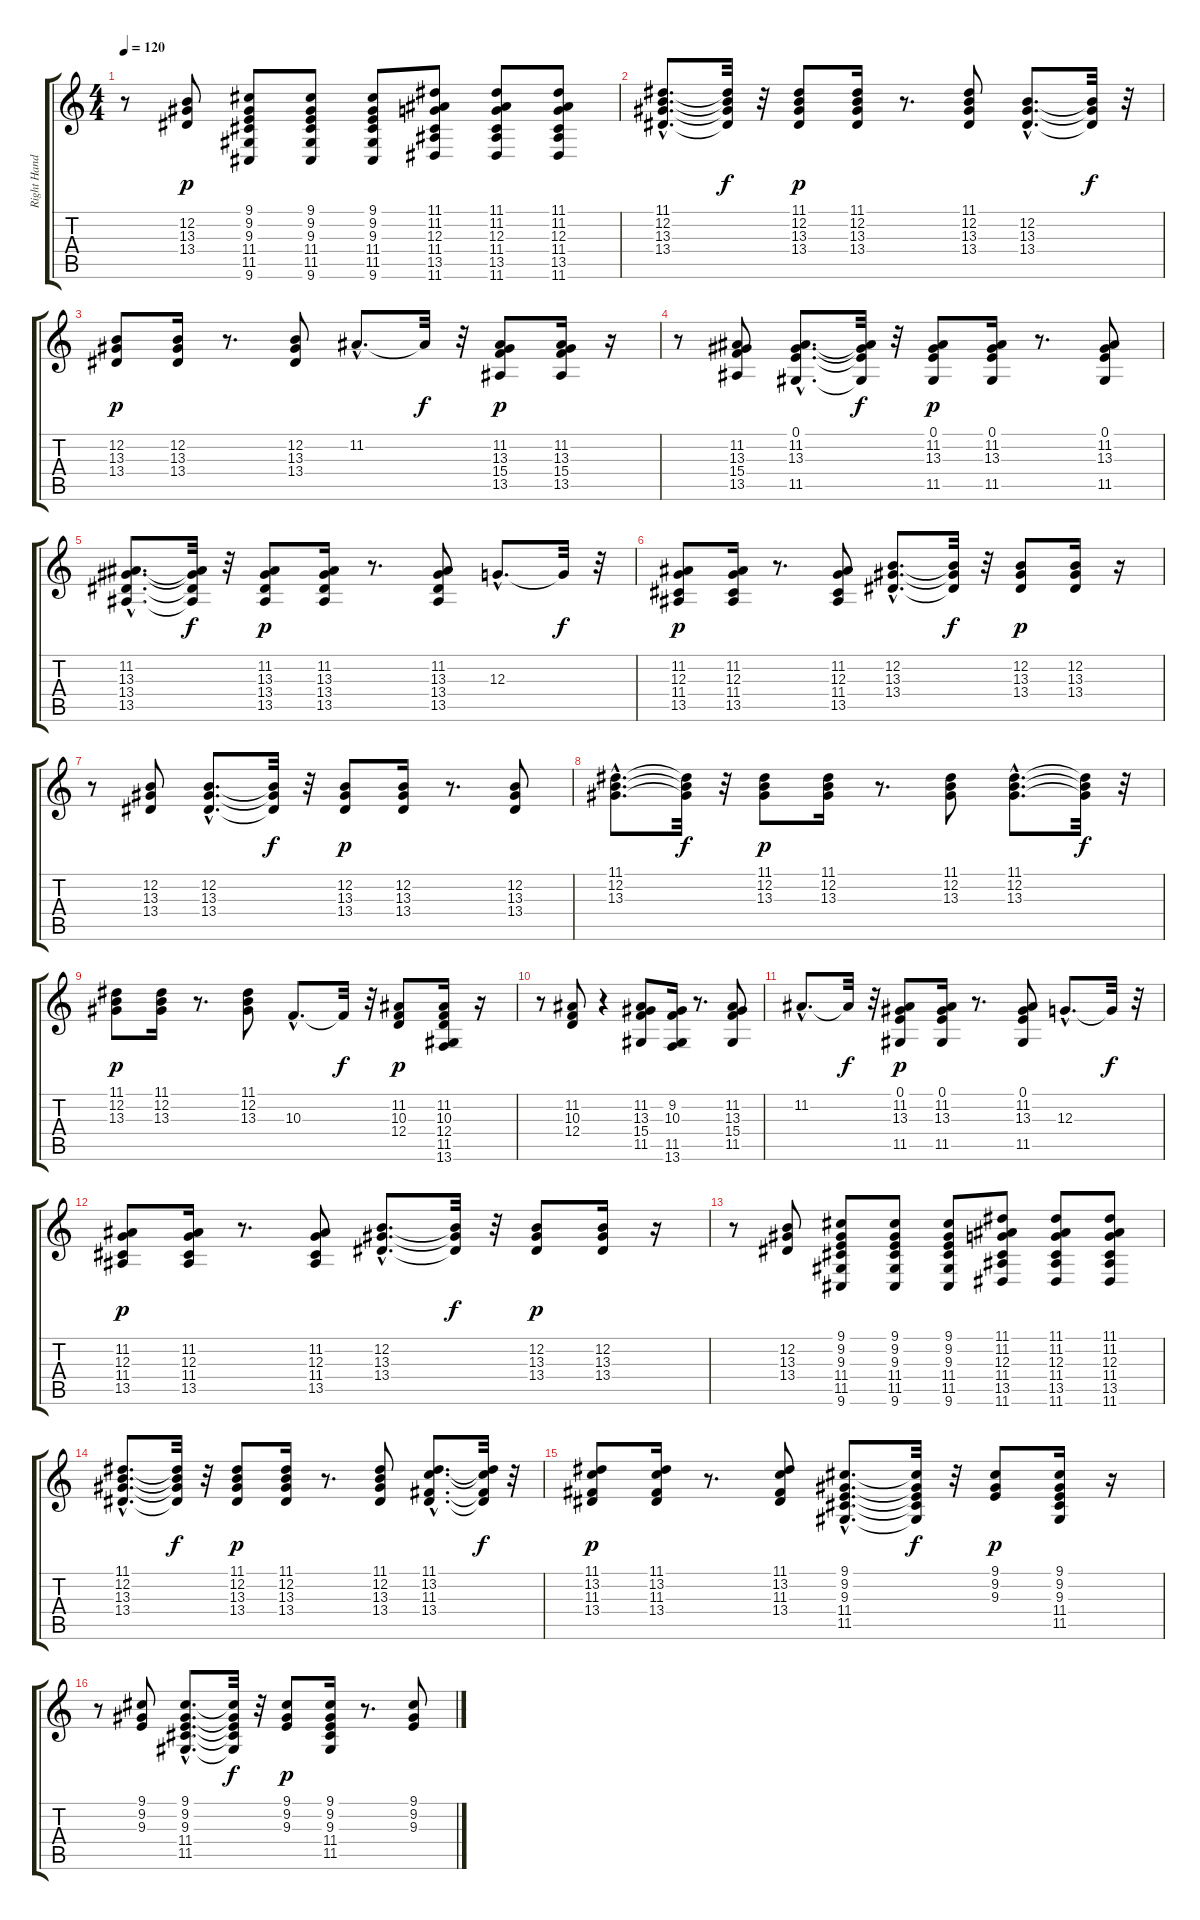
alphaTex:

\track ("Right Hand" "Right Hand") {instrument acousticgrandpiano}
\staff {score tabs}
\tuning (E4 B3 G3 D3 A2 E2) {hide}
\ts (4 4)
\tempo 120
\clef g2
\ks c
r.8{dy p} (12.2 13.3 13.4).8 (9.1 9.2 9.3 11.4 11.5 9.6).8 (9.1 9.2 9.3 11.4 11.5 9.6).8 (9.1 9.2 9.3 11.4 11.5 9.6).8 (11.1 11.2 12.3 11.4 13.5 11.6).8 (11.1 11.2 12.3 11.4 13.5 11.6).8 (11.1 11.2 12.3 11.4 13.5 11.6).8 |
(11.1{hac} 12.2{hac} 13.3{hac} 13.4{hac}).8{d} (11.1{t} 12.2{t} 13.3{t} 13.4{t}).32{dy f} r.32 (11.1 12.2 13.3 13.4).8{dy p} (11.1 12.2 13.3 13.4).16 r.8{d} (11.1 12.2 13.3 13.4).8 (12.2{hac} 13.3{hac} 13.4{hac}).8{d} (12.2{t} 13.3{t} 13.4{t}).32{dy f} r.32 |
(12.2 13.3 13.4).8{dy p} (12.2 13.3 13.4).16 r.8{d} (12.2 13.3 13.4).8 11.2{hac}.8{d} 11.2{t}.32{dy f} r.32 (11.2 13.3 15.4 13.5).8{dy p} (11.2 13.3 15.4 13.5).16 r.16 |
r.8 (11.2 13.3 15.4 13.5).8 (0.1{hac} 11.2{hac} 13.3{hac} 11.5{hac}).8{d} (0.1{t} 11.2{t} 13.3{t} 11.5{t}).32{dy f} r.32 (0.1 11.2 13.3 11.5).8{dy p} (0.1 11.2 13.3 11.5).16 r.8{d} (0.1 11.2 13.3 11.5).8 |
(11.2{hac} 13.3{hac} 13.4{hac} 13.5{hac}).8{d} (11.2{t} 13.3{t} 13.4{t} 13.5{t}).32{dy f} r.32 (11.2 13.3 13.4 13.5).8{dy p} (11.2 13.3 13.4 13.5).16 r.8{d} (11.2 13.3 13.4 13.5).8 12.3{hac}.8{d} 12.3{t}.32{dy f} r.32 |
(11.2 12.3 11.4 13.5).8{dy p} (11.2 12.3 11.4 13.5).16 r.8{d} (11.2 12.3 11.4 13.5).8 (12.2{hac} 13.3{hac} 13.4{hac}).8{d} (12.2{t} 13.3{t} 13.4{t}).32{dy f} r.32 (12.2 13.3 13.4).8{dy p} (12.2 13.3 13.4).16 r.16 |
r.8 (12.2 13.3 13.4).8 (12.2{hac} 13.3{hac} 13.4{hac}).8{d} (12.2{t} 13.3{t} 13.4{t}).32{dy f} r.32 (12.2 13.3 13.4).8{dy p} (12.2 13.3 13.4).16 r.8{d} (12.2 13.3 13.4).8 |
(11.1{hac} 12.2{hac} 13.3{hac}).8{d} (11.1{t} 12.2{t} 13.3{t}).32{dy f} r.32 (11.1 12.2 13.3).8{dy p} (11.1 12.2 13.3).16 r.8{d} (11.1 12.2 13.3).8 (11.1{hac} 12.2{hac} 13.3{hac}).8{d} (11.1{t} 12.2{t} 13.3{t}).32{dy f} r.32 |
(11.1 12.2 13.3).8{dy p} (11.1 12.2 13.3).16 r.8{d} (11.1 12.2 13.3).8 10.3{hac}.8{d} 10.3{t}.32{dy f} r.32 (11.2 10.3 12.4).8{dy p} (11.2 10.3 12.4 11.5 13.6).16 r.16 |
r.8 (11.2 10.3 12.4).8 r.4 (11.2 13.3 15.4 11.5).8 (9.2 10.3 11.5 13.6).16 r.8{d} (11.2 13.3 15.4 11.5).8 |
11.2{hac}.8{d} 11.2{t}.32{dy f} r.32 (0.1 11.2 13.3 11.5).8{dy p} (0.1 11.2 13.3 11.5).16 r.8{d} (0.1 11.2 13.3 11.5).8 12.3{hac}.8{d} 12.3{t}.32{dy f} r.32 |
(11.2 12.3 11.4 13.5).8{dy p} (11.2 12.3 11.4 13.5).16 r.8{d} (11.2 12.3 11.4 13.5).8 (12.2{hac} 13.3{hac} 13.4{hac}).8{d} (12.2{t} 13.3{t} 13.4{t}).32{dy f} r.32 (12.2 13.3 13.4).8{dy p} (12.2 13.3 13.4).16 r.16 |
r.8 (12.2 13.3 13.4).8 (9.1 9.2 9.3 11.4 11.5 9.6).8 (9.1 9.2 9.3 11.4 11.5 9.6).8 (9.1 9.2 9.3 11.4 11.5 9.6).8 (11.1 11.2 12.3 11.4 13.5 11.6).8 (11.1 11.2 12.3 11.4 13.5 11.6).8 (11.1 11.2 12.3 11.4 13.5 11.6).8 |
(11.1{hac} 12.2{hac} 13.3{hac} 13.4{hac}).8{d} (11.1{t} 12.2{t} 13.3{t} 13.4{t}).32{dy f} r.32 (11.1 12.2 13.3 13.4).8{dy p} (11.1 12.2 13.3 13.4).16 r.8{d} (11.1 12.2 13.3 13.4).8 (11.1{hac} 13.2{hac} 11.3{hac} 13.4{hac}).8{d} (11.1{t} 13.2{t} 11.3{t} 13.4{t}).32{dy f} r.32 |
(11.1 13.2 11.3 13.4).8{dy p} (11.1 13.2 11.3 13.4).16 r.8{d} (11.1 13.2 11.3 13.4).8 (9.1{hac} 9.2{hac} 9.3{hac} 11.4{hac} 11.5{hac}).8{d} (9.1{t} 9.2{t} 9.3{t} 11.4{t} 11.5{t}).32{dy f} r.32 (9.1 9.2 9.3).8{dy p} (9.1 9.2 9.3 11.4 11.5).16 r.16 |
r.8 (9.1 9.2 9.3).8 (9.1{hac} 9.2{hac} 9.3{hac} 11.4{hac} 11.5{hac}).8{d} (9.1{t} 9.2{t} 9.3{t} 11.4{t} 11.5{t}).32{dy f} r.32 (9.1 9.2 9.3).8{dy p} (9.1 9.2 9.3 11.4 11.5).16 r.8{d} (9.1 9.2 9.3).8
